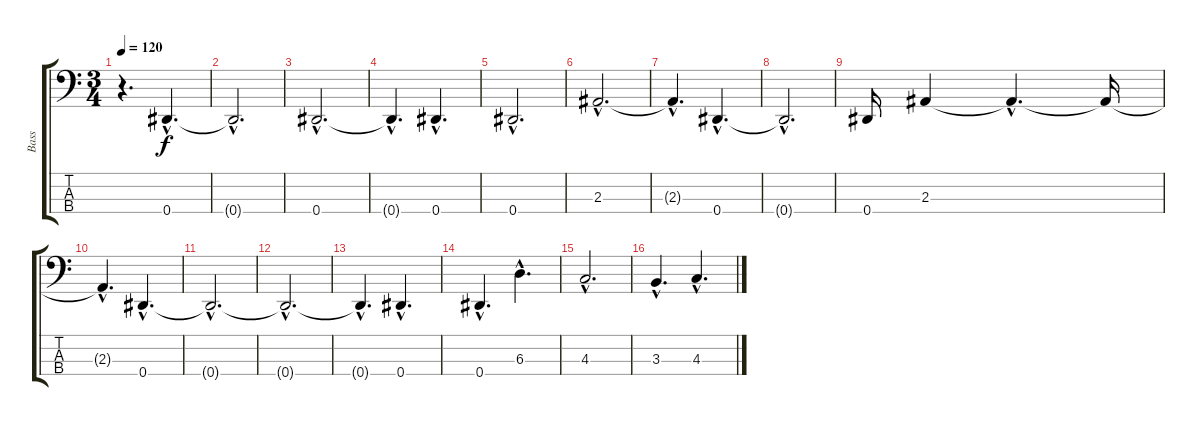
\track ("Bass" "Bass") {instrument electricbassfinger}
\staff {score tabs}
\tuning (Gb2 Db2 Ab1 Eb1) {hide}
\ts (3 4)
\tempo 120
\clef f4
\ks c
r.4{d dy f instrument electricbassfinger} 0.4{hac}.4{d} |
0.4{hac t}.2{d} |
0.4{hac}.2{d} |
0.4{hac t}.4{d} 0.4{hac}.4{d} |
0.4{hac}.2{d} |
2.3{hac}.2{d} |
2.3{hac t}.4{d} 0.4{hac}.4{d} |
0.4{hac t}.2{d} |
0.4.16 2.3.4 2.3{hac t}.4{d} 2.3{t}.16 |
2.3{hac t}.4{d} 0.4{hac}.4{d} |
0.4{hac t}.2{d} |
0.4{hac t}.2{d} |
0.4{hac t}.4{d} 0.4{hac}.4{d} |
0.4{hac}.4{d} 6.3{hac}.4{d} |
4.3{hac}.2{d} |
3.3{hac}.4{d} 4.3{hac}.4{d}
